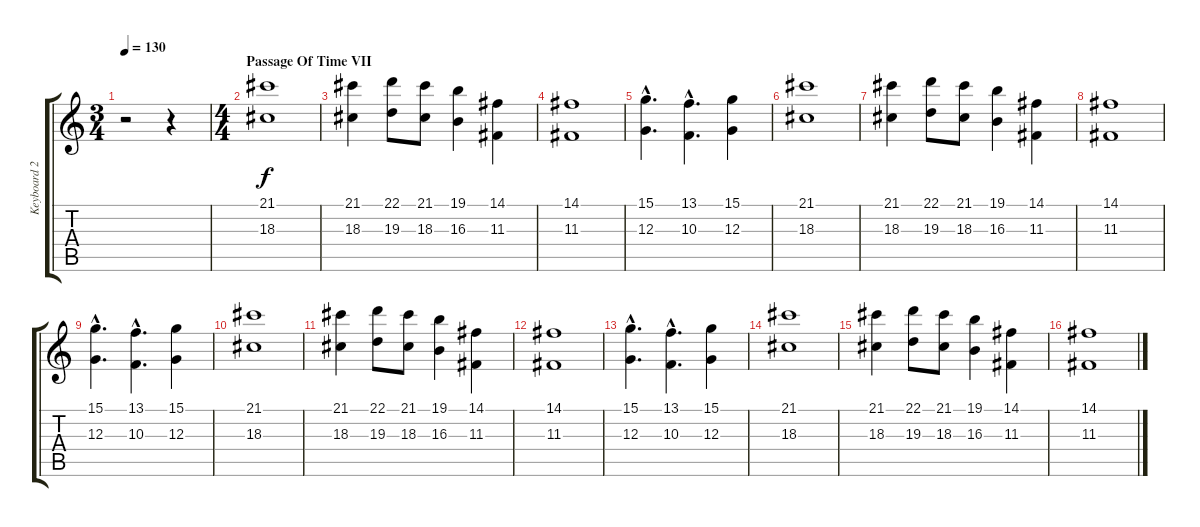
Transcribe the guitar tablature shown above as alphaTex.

\track ("Keyboard 2" "Keyboard 2") {instrument synthstrings1}
\staff {score tabs}
\tuning (E4 B3 G3 D3 A2 E2) {hide}
\ts (3 4)
\tempo 130
\clef g2
\ks c
r.2{dy f} r.4 |
\ts (4 4)
\section ("" "Passage Of Time VII")
(21.1 18.3).1{volume 11 instrument synthstrings1} |
(21.1 18.3).4 (22.1 19.3).8 (21.1 18.3).8 (19.1 16.3).4 (14.1 11.3).4 |
(14.1 11.3).1 |
(15.1{hac} 12.3{hac}).4{d} (13.1{hac} 10.3{hac}).4{d} (15.1 12.3).4 |
(21.1 18.3).1 |
(21.1 18.3).4 (22.1 19.3).8 (21.1 18.3).8 (19.1 16.3).4 (14.1 11.3).4 |
(14.1 11.3).1 |
(15.1{hac} 12.3{hac}).4{d} (13.1{hac} 10.3{hac}).4{d} (15.1 12.3).4 |
(21.1 18.3).1 |
(21.1 18.3).4 (22.1 19.3).8 (21.1 18.3).8 (19.1 16.3).4 (14.1 11.3).4 |
(14.1 11.3).1 |
(15.1{hac} 12.3{hac}).4{d} (13.1{hac} 10.3{hac}).4{d} (15.1 12.3).4 |
(21.1 18.3).1 |
(21.1 18.3).4 (22.1 19.3).8 (21.1 18.3).8 (19.1 16.3).4 (14.1 11.3).4 |
(14.1 11.3).1
